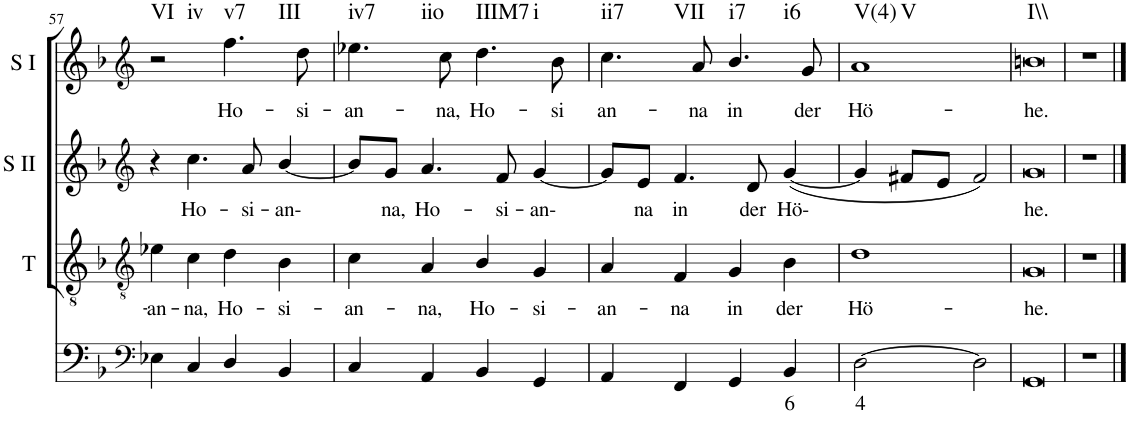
**kern	**text	**kern	**text	**kern	**text	**kern	**text	**harte
*part4	*part4	*part3	*part3	*part2	*part2	*part1	*part1	*part1
*staff4	*staff4	*staff3	*staff3	*staff2	*staff2	*staff1	*staff1	*
*I"Continuo	*	*I"Tenor	*	*I"Soprano II	*	*I"Soprano I	*	*
*	*	*I'T	*	*I'S II	*	*I'S I	*	*
!!LO:PB:g=z
*clefF4	*	*clefGv2	*	*clefG2	*	*clefG2	*	*
*k[b-]	*	*k[b-]	*	*k[b-]	*	*k[b-]	*	*
*M4/4	*	*M4/4	*	*M4/4	*	*M4/4	*	*
=57	=57	=57	=57	=57	=57	=57	=57	=57
!	!	!	!LO:LY:b	!	!	!	!	!LO:H:n=1:kt=VI
!	!	!	!	!	!	!	!	!LO:H:n=2:kt=iv
4E-X\	.	4e-X\	an-	4r	.	2r	.	N N
!	!	!	!LO:LY:b	!	!LO:LY:b	!	!	!
4C/	.	4c\	na,	4.cc\	Ho-	.	.	.
!	!	!	!LO:LY:b	!	!	!	!LO:LY:b	!LO:H:n=1:kt=v7
!	!	!	!	!	!	!	!	!LO:H:n=2:kt=III
4D/	.	4d\	Ho-	.	.	4.ff\	Ho-	N N
!	!	!	!	!	!LO:LY:b	!	!	!
.	.	.	.	8a/	si-	.	.	.
!	!	!	!LO:LY:b	!	!LO:LY:b	!	!	!
4BB-/	.	4B-\	si-	[4b-/	an-	.	.	.
!	!	!	!	!	!	!	!LO:LY:b	!
.	.	.	.	.	.	8dd\	si-	.
=58	=58	=58	=58	=58	=58	=58	=58	=58
!	!	!	!LO:LY:b	!	!	!	!LO:LY:b	!LO:H:n=1:kt=iv7
!	!	!	!	!	!	!	!	!LO:H:n=2:kt=iio
4C/	.	4c\	an-	8b-/L]	.	4.ee-X\	an-	N N
!	!	!	!	!	!LO:LY:b	!	!	!
.	.	.	.	8g/J	na,	.	.	.
!	!	!	!LO:LY:b	!	!LO:LY:b	!	!	!
4AA/	.	4A/	na,	4.a/	Ho-	.	.	.
!	!	!	!	!	!	!	!LO:LY:b	!
.	.	.	.	.	.	8cc\	na,	.
!	!	!	!LO:LY:b	!	!	!	!LO:LY:b	!LO:H:n=1:kt=IIIM7
!	!	!	!	!	!	!	!	!LO:H:n=2:kt=i
4BB-/	.	4B-/	Ho-	.	.	4.dd\	Ho-	N N
!	!	!	!	!	!LO:LY:b	!	!	!
.	.	.	.	8f/	si-	.	.	.
!	!	!	!LO:LY:b	!	!LO:LY:b	!	!	!
4GG/	.	4G/	si-	[4g/	an-	.	.	.
!	!	!	!	!	!	!	!LO:LY:b	!
.	.	.	.	.	.	8b-\	si	.
=59	=59	=59	=59	=59	=59	=59	=59	=59
!	!	!	!LO:LY:b	!	!	!	!LO:LY:b	!LO:H:n=1:kt=ii7
!	!	!	!	!	!	!	!	!LO:H:n=2:kt=VII
4AA/	.	4A/	an-	8g/L]	.	4.cc\	an-	N N
!	!	!	!	!	!LO:LY:b	!	!	!
.	.	.	.	8e/J	na	.	.	.
!	!	!	!LO:LY:b	!	!LO:LY:b	!	!	!
4FF/	.	4F/	na	4.f/	in	.	.	.
!	!	!	!	!	!	!	!LO:LY:b	!
.	.	.	.	.	.	8a/	na	.
!	!	!	!LO:LY:b	!	!	!	!LO:LY:b	!LO:H:n=1:kt=i7
!	!	!	!	!	!	!	!	!LO:H:n=2:kt=i6
4GG/	.	4G/	in	.	.	4.b-/	in	N N
!	!	!	!	!	!LO:LY:b	!	!	!
.	.	.	.	8d/	der	.	.	.
!	!LO:LY:b	!	!LO:LY:b	!	!LO:LY:b	!	!	!
4BB-/	6	4B-\	der	([4g/	Hö-	.	.	.
!	!	!	!	!	!	!	!LO:LY:b	!
.	.	.	.	.	.	8g/	der	.
=60	=60	=60	=60	=60	=60	=60	=60	=60
!	!LO:LY:b	!	!LO:LY:b	!	!	!	!LO:LY:b	!LO:H:n=1:kt=V(4)
!	!	!	!	!	!	!	!	!LO:H:n=2:kt=V
[2D\	4	1d	Hö-	4g/]	.	1a	Hö-	N N
.	.	.	.	8f#X/L	.	.	.	.
.	.	.	.	8e/J	.	.	.	.
2D\]	.	.	.	2f#/)	.	.	.	.
=61	=61	=61	=61	=61	=61	=61	=61	=61
!	!	!	!LO:LY:b	!	!LO:LY:b	!	!LO:LY:b	!LO:H:kt=I\\
[1GG	.	[1G	he.	[1g	he.	[1bn	he.	N
=62	=62	=62	=62	=62	=62	=62	=62	=62
1r	.	1r	.	1r	.	1r	.	.
1GG]	.	1G]	.	1g]	.	1b]	.	.
==	==	==	==	==	==	==	==	==
*-	*-	*-	*-	*-	*-	*-	*-	*-
